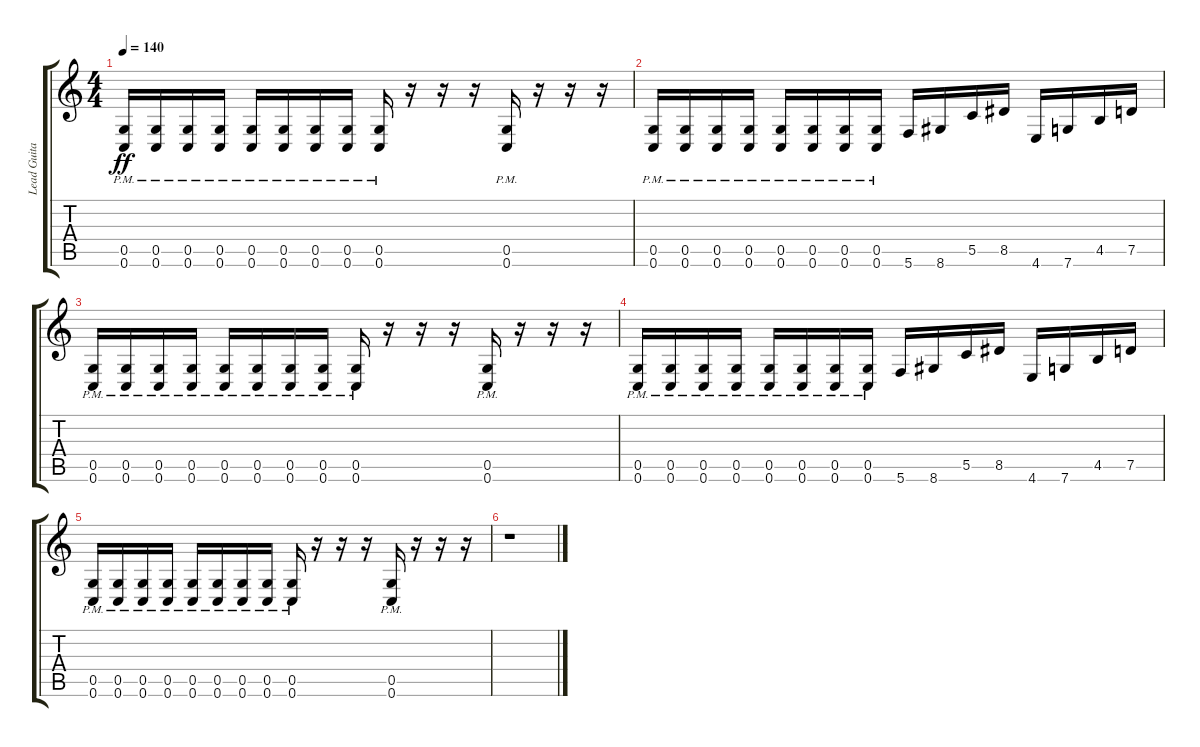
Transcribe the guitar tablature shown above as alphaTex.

\track ("Lead Guitar" "Lead Guita") {instrument distortionguitar}
\staff {score tabs}
\tuning (D4 A3 F3 C3 G2 C2) {hide}
\ts (4 4)
\tempo 140
\clef g2
\ks c
(0.5{pm} 0.6{pm}).16{dy ff} (0.5{pm} 0.6{pm}).16 (0.5{pm} 0.6{pm}).16 (0.5{pm} 0.6{pm}).16 (0.5{pm} 0.6{pm}).16 (0.5{pm} 0.6{pm}).16 (0.5{pm} 0.6{pm}).16 (0.5{pm} 0.6{pm}).16 (0.5{pm} 0.6{pm}).16 r.16 r.16 r.16 (0.5{pm} 0.6{pm}).16 r.16 r.16 r.16 |
(0.5{pm} 0.6{pm}).16 (0.5{pm} 0.6{pm}).16 (0.5{pm} 0.6{pm}).16 (0.5{pm} 0.6{pm}).16 (0.5{pm} 0.6{pm}).16 (0.5{pm} 0.6{pm}).16 (0.5{pm} 0.6{pm}).16 (0.5{pm} 0.6{pm}).16 5.6.16 8.6.16 5.5.16 8.5.16 4.6.16 7.6.16 4.5.16 7.5.16 |
(0.5{pm} 0.6{pm}).16 (0.5{pm} 0.6{pm}).16 (0.5{pm} 0.6{pm}).16 (0.5{pm} 0.6{pm}).16 (0.5{pm} 0.6{pm}).16 (0.5{pm} 0.6{pm}).16 (0.5{pm} 0.6{pm}).16 (0.5{pm} 0.6{pm}).16 (0.5{pm} 0.6{pm}).16 r.16 r.16 r.16 (0.5{pm} 0.6{pm}).16 r.16 r.16 r.16 |
(0.5{pm} 0.6{pm}).16 (0.5{pm} 0.6{pm}).16 (0.5{pm} 0.6{pm}).16 (0.5{pm} 0.6{pm}).16 (0.5{pm} 0.6{pm}).16 (0.5{pm} 0.6{pm}).16 (0.5{pm} 0.6{pm}).16 (0.5{pm} 0.6{pm}).16 5.6.16 8.6.16 5.5.16 8.5.16 4.6.16 7.6.16 4.5.16 7.5.16 |
(0.5{pm} 0.6{pm}).16 (0.5{pm} 0.6{pm}).16 (0.5{pm} 0.6{pm}).16 (0.5{pm} 0.6{pm}).16 (0.5{pm} 0.6{pm}).16 (0.5{pm} 0.6{pm}).16 (0.5{pm} 0.6{pm}).16 (0.5{pm} 0.6{pm}).16 (0.5{pm} 0.6{pm}).16 r.16 r.16 r.16 (0.5{pm} 0.6{pm}).16 r.16 r.16 r.16 |
r.1
